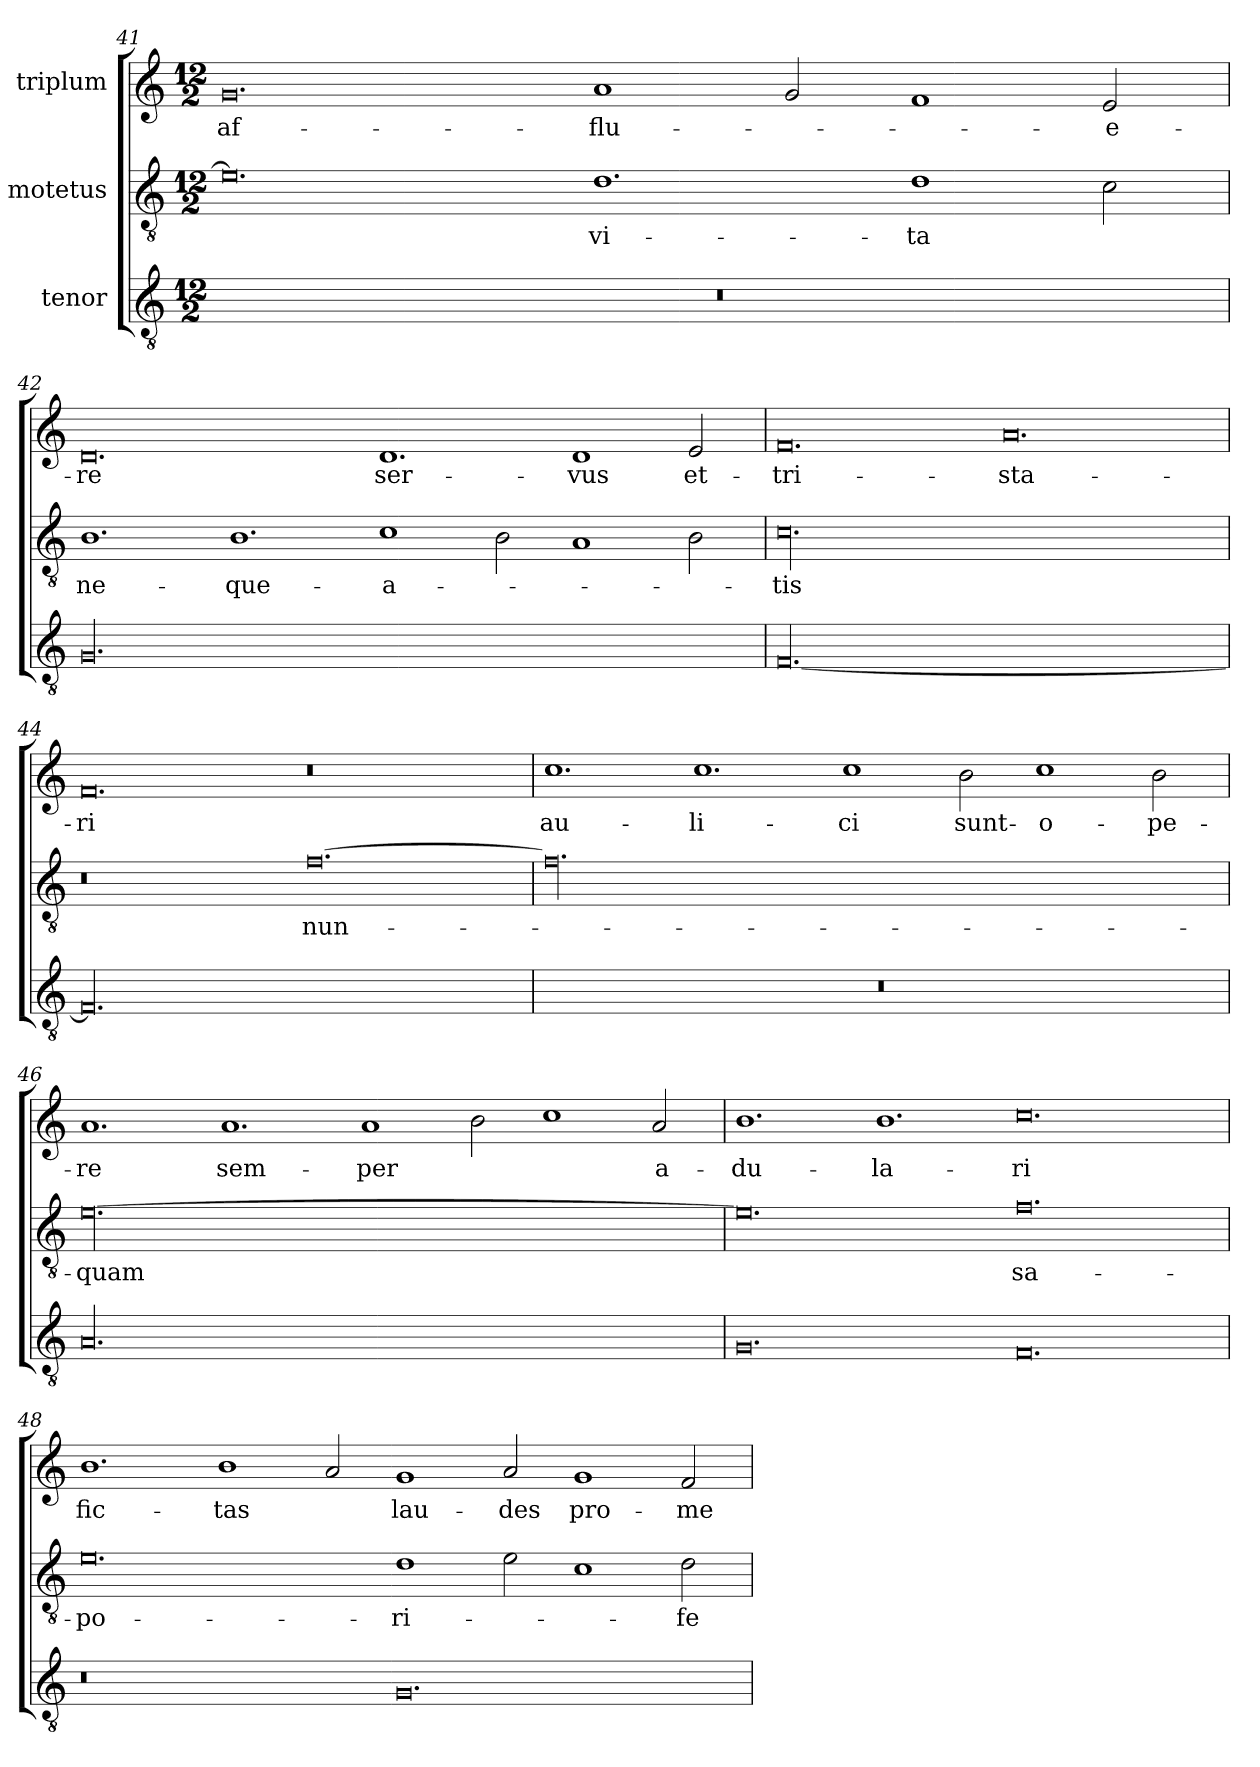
**kern	**kern	**text	**kern	**text
*part3	*part2	*part2	*part1	*part1
*staff3	*staff2	*staff2	*staff1	*staff1
*I"tenor	*I"motetus	*	*I"triplum	*
*clefGv2	*clefGv2	*	*clefG2	*
*k[]	*k[]	*	*k[]	*
*C:	*C:	*	*C:	*
*M12/2	*M12/2	*	*M12/2	*
=41	=41	=41	=41	=41
00.r	0.e\]	.	0.g/	af-
.	1.d\	vi-	1a/	-flu-
.	.	.	2g/	.
.	1d\	-ta	1f/	.
.	2c\	.	2e/	-e-
=42	=42	=42	=42	=42
00.G/	1.B\	ne-	0.d/	-re
.	1.B\	-que-	.	.
.	1c\	-a-	1.d/	ser-
.	2B\	.	.	.
.	1A/	.	1d/	-vus
.	2B\	.	2e/	et-
=43	=43	=43	=43	=43
[00.F/	00.c\	-tis	0.f/	tri-
.	.	.	0.a/	-sta-
=44	=44	=44	=44	=44
00.F/]	0.r	.	0.f/	-ri
.	[0.f\	nun-	0.r	.
!!LO:PB:g=z
=45	=45	=45	=45	=45
00.r	00.f\]	.	1.cc\	au-
.	.	.	1.cc\	-li-
.	.	.	1cc\	-ci
.	.	.	2b\	sunt-
.	.	.	1cc\	o-
.	.	.	2b\	-pe-
=46	=46	=46	=46	=46
00.A/	[00.e\	-quam	1.a/	-re
.	.	.	1.a/	sem-
.	.	.	1a/	-per
.	.	.	2b\	.
.	.	.	1cc\	.
.	.	.	2a/	a-
=47	=47	=47	=47	=47
0.G/	0.e\]	.	1.b\	-du-
.	.	.	1.b\	-la-
0.F/	0.f\	sa-	0.cc\	-ri
=48	=48	=48	=48	=48
0.r	0.e\	-po-	1.b\	fic-
.	.	.	1b\	-tas
.	.	.	2a/	.
0.G/	1d\	-ri-	1g/	lau-
.	2e\	.	2a/	-des
.	1c\	.	1g/	pro-
.	2d\	-fe-	2f/	-me-
=	=	=	=	=
*-	*-	*-	*-	*-
